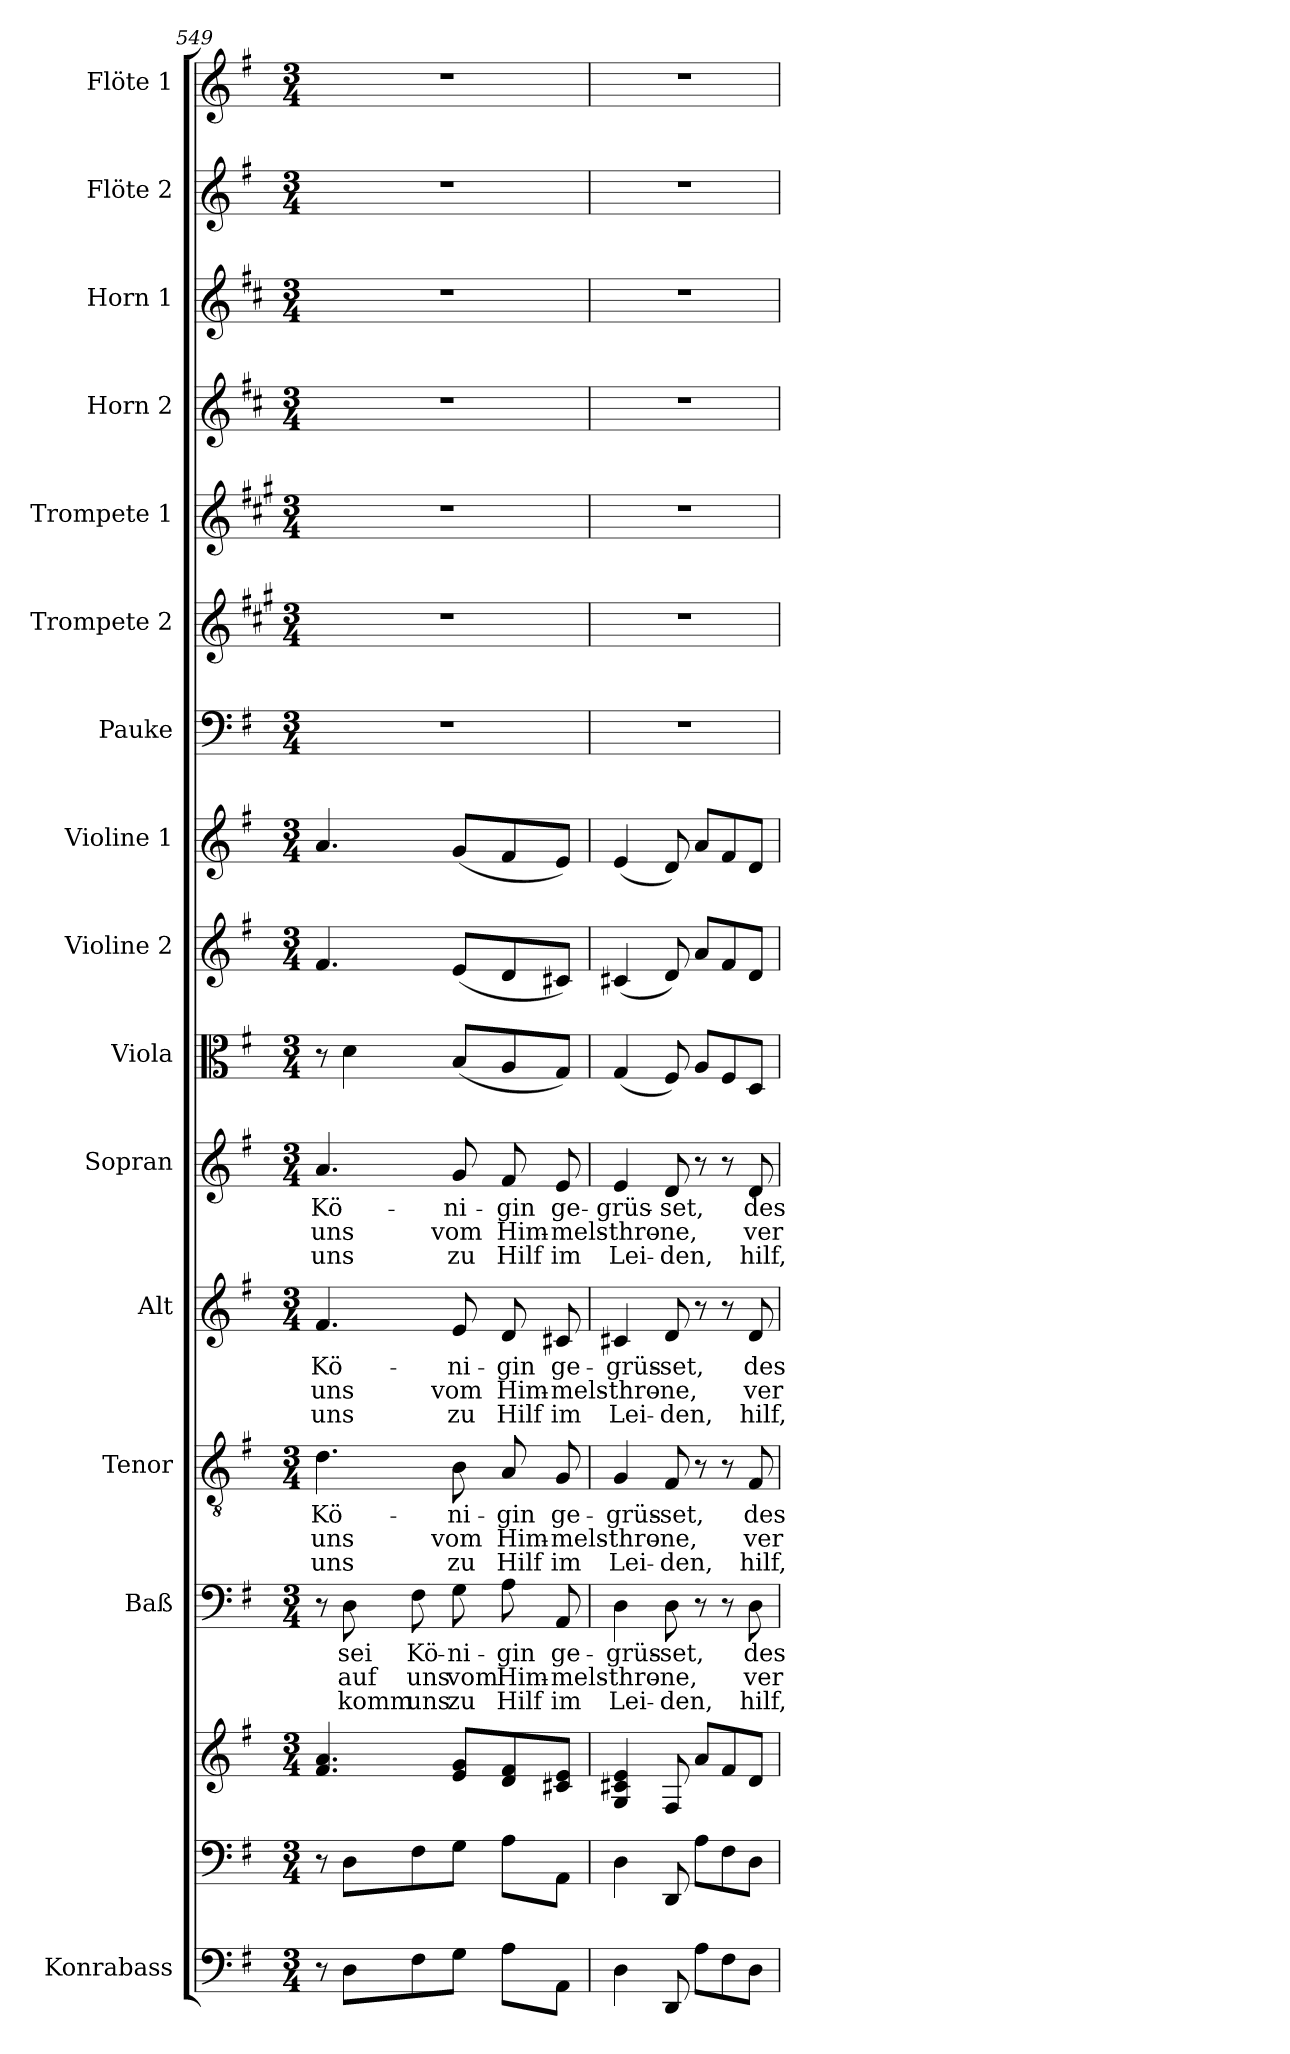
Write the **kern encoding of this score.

**kern	**kern	**kern	**kern	**text	**text	**text	**kern	**text	**text	**text	**kern	**text	**text	**text	**kern	**text	**text	**text	**kern	**kern	**kern	**kern	**kern	**kern	**kern	**kern	**kern	**kern
*part16	*part15	*part15	*part14	*part14	*part14	*part14	*part13	*part13	*part13	*part13	*part12	*part12	*part12	*part12	*part11	*part11	*part11	*part11	*part10	*part9	*part8	*part7	*part6	*part5	*part4	*part3	*part2	*part1
*staff17	*staff16	*staff15	*staff14	*staff14	*staff14	*staff14	*staff13	*staff13	*staff13	*staff13	*staff12	*staff12	*staff12	*staff12	*staff11	*staff11	*staff11	*staff11	*staff10	*staff9	*staff8	*staff7	*staff6	*staff5	*staff4	*staff3	*staff2	*staff1
*I"Konrabass	*	*	*I"Baß	*	*	*	*I"Tenor	*	*	*	*I"Alt	*	*	*	*I"Sopran	*	*	*	*I"Viola	*I"Violine 2	*I"Violine 1	*I"Pauke	*I"Trompete 2	*I"Trompete 1	*I"Horn 2	*I"Horn 1	*I"Flöte 2	*I"Flöte 1
*I'Kb.	*	*	*I'Baß	*	*	*	*I'Ten	*	*	*	*I'Alt	*	*	*	*I'Sop	*	*	*	*I'Vla.	*I'Vln. 2	*I'Vln. 1	*I'Pk.	*I'Trp. 2	*I'Trp. 1	*I'Hrn. 2	*I'Hrn. 1	*I'Fl. 2	*I'Fl. 1
*clefF4	*clefF4	*clefG2	*clefF4	*	*	*	*clefGv2	*	*	*	*clefG2	*	*	*	*clefG2	*	*	*	*clefC3	*clefG2	*clefG2	*clefF4	*clefG2	*clefG2	*clefG2	*clefG2	*clefG2	*clefG2
*ITrd7c12	*	*	*	*	*	*	*	*	*	*	*	*	*	*	*	*	*	*	*	*	*	*	*ITrd1c2	*ITrd1c2	*ITrd4c7	*ITrd4c7	*	*
*k[f#]	*k[f#]	*k[f#]	*k[f#]	*	*	*	*k[f#]	*	*	*	*k[f#]	*	*	*	*k[f#]	*	*	*	*k[f#]	*k[f#]	*k[f#]	*k[f#]	*k[f#]	*k[f#]	*k[f#]	*k[f#]	*k[f#]	*k[f#]
*G:	*G:	*G:	*G:	*	*	*	*G:	*	*	*	*G:	*	*	*	*G:	*	*	*	*G:	*G:	*G:	*G:	*G:	*G:	*G:	*G:	*G:	*G:
*M3/4	*M3/4	*M3/4	*M3/4	*	*	*	*M3/4	*	*	*	*M3/4	*	*	*	*M3/4	*	*	*	*M3/4	*M3/4	*M3/4	*M3/4	*M3/4	*M3/4	*M3/4	*M3/4	*M3/4	*M3/4
=549	=549	=549	=549	=549	=549	=549	=549	=549	=549	=549	=549	=549	=549	=549	=549	=549	=549	=549	=549	=549	=549	=549	=549	=549	=549	=549	=549	=549
!	!	!	!	!	!	!	!	!LO:LY:b	!LO:LY:b	!LO:LY:b	!	!LO:LY:b	!LO:LY:b	!LO:LY:b	!	!LO:LY:b	!LO:LY:b	!LO:LY:b	!	!	!	!	!	!	!	!	!	!
8r	8r	4.f#/ 4.a/	8r	.	.	.	4.d\	Kö-	uns	uns	4.f#/	Kö-	uns	uns	4.a/	Kö-	uns	uns	8r	4.f#/	4.a/	2.r	2.r	2.r	2.r	2.r	2.r	2.r
!	!	!	!	!LO:LY:b	!LO:LY:b	!LO:LY:b	!	!	!	!	!	!	!	!	!	!	!	!	!	!	!	!	!	!	!	!	!	!
8DD\L	8D\L	.	8D\	sei	auf	komm	.	.	.	.	.	.	.	.	.	.	.	.	4d\	.	.	.	.	.	.	.	.	.
!	!	!	!	!LO:LY:b	!LO:LY:b	!LO:LY:b	!	!	!	!	!	!	!	!	!	!	!	!	!	!	!	!	!	!	!	!	!	!
8FF#\	8F#\	.	8F#\	Kö-	uns	uns	.	.	.	.	.	.	.	.	.	.	.	.	.	.	.	.	.	.	.	.	.	.
!	!	!	!	!LO:LY:b	!LO:LY:b	!LO:LY:b	!	!LO:LY:b	!LO:LY:b	!LO:LY:b	!	!LO:LY:b	!LO:LY:b	!LO:LY:b	!	!LO:LY:b	!LO:LY:b	!LO:LY:b	!	!	!	!	!	!	!	!	!	!
8GG\J	8G\J	8e/ 8g/L	8G\	-ni-	vom	zu	8B\	-ni-	vom	zu	8e/	-ni-	vom	zu	8g/	-ni-	vom	zu	(<8B/L	(<8e/L	(<8g/L	.	.	.	.	.	.	.
!	!	!	!	!LO:LY:b	!LO:LY:b	!LO:LY:b	!	!LO:LY:b	!LO:LY:b	!LO:LY:b	!	!LO:LY:b	!LO:LY:b	!LO:LY:b	!	!LO:LY:b	!LO:LY:b	!LO:LY:b	!	!	!	!	!	!	!	!	!	!
8AA\L	8A\L	8d/ 8f#/	8A\	-gin	Him-	Hilf	8A/	-gin	Him-	Hilf	8d/	-gin	Him-	Hilf	8f#/	-gin	Him-	Hilf	8A/	8d/	8f#/	.	.	.	.	.	.	.
!	!	!	!	!LO:LY:b	!LO:LY:b	!LO:LY:b	!	!LO:LY:b	!LO:LY:b	!LO:LY:b	!	!LO:LY:b	!LO:LY:b	!LO:LY:b	!	!LO:LY:b	!LO:LY:b	!LO:LY:b	!	!	!	!	!	!	!	!	!	!
8AAA\J	8AA\J	8c#X/ 8e/J	8AA/	ge-	-mels-	im	8G/	ge-	-mels-	im	8c#X/	ge-	-mels-	im	8e/	ge-	-mels-	im	8G/J)	8c#X/J)	8e/J)	.	.	.	.	.	.	.
!!LO:PB:g=z
=550	=550	=550	=550	=550	=550	=550	=550	=550	=550	=550	=550	=550	=550	=550	=550	=550	=550	=550	=550	=550	=550	=550	=550	=550	=550	=550	=550	=550
!	!	!	!	!LO:LY:b	!LO:LY:b	!LO:LY:b	!	!LO:LY:b	!LO:LY:b	!LO:LY:b	!	!LO:LY:b	!LO:LY:b	!LO:LY:b	!	!LO:LY:b	!LO:LY:b	!LO:LY:b	!	!	!	!	!	!	!	!	!	!
4DD\	4D\	4G/ 4c#X/ 4e/	4D\	-grüs-	-thro-	Lei-	4G/	-grüs-	-thro-	Lei-	4c#X/	-grüs-	-thro-	Lei-	4e/	-grüs-	-thro-	Lei-	(<4G/	(<4c#X/	(<4e/	2.r	2.r	2.r	2.r	2.r	2.r	2.r
!	!	!	!	!LO:LY:b	!LO:LY:b	!LO:LY:b	!	!LO:LY:b	!LO:LY:b	!LO:LY:b	!	!LO:LY:b	!LO:LY:b	!LO:LY:b	!	!LO:LY:b	!LO:LY:b	!LO:LY:b	!	!	!	!	!	!	!	!	!	!
8DDD/	8DD/	8F#/	8D\	-set,	-ne,	-den,	8F#/	-set,	-ne,	-den,	8d/	-set,	-ne,	-den,	8d/	-set,	-ne,	-den,	8F#/)	8d/)	8d/)	.	.	.	.	.	.	.
8AA\L	8A\L	8a/L	8r	.	.	.	8r	.	.	.	8r	.	.	.	8r	.	.	.	8A/L	8a/L	8a/L	.	.	.	.	.	.	.
8FF#\	8F#\	8f#/	8r	.	.	.	8r	.	.	.	8r	.	.	.	8r	.	.	.	8F#/	8f#/	8f#/	.	.	.	.	.	.	.
!	!	!	!	!LO:LY:b	!LO:LY:b	!LO:LY:b	!	!LO:LY:b	!LO:LY:b	!LO:LY:b	!	!LO:LY:b	!LO:LY:b	!LO:LY:b	!	!LO:LY:b	!LO:LY:b	!LO:LY:b	!	!	!	!	!	!	!	!	!	!
8DD\J	8D\J	8d/J	8D\	des	ver-	hilf,	8F#/	des	ver-	hilf,	8d/	des	ver-	hilf,	8d/	des	ver-	hilf,	8D/J	8d/J	8d/J	.	.	.	.	.	.	.
=	=	=	=	=	=	=	=	=	=	=	=	=	=	=	=	=	=	=	=	=	=	=	=	=	=	=	=	=
*-	*-	*-	*-	*-	*-	*-	*-	*-	*-	*-	*-	*-	*-	*-	*-	*-	*-	*-	*-	*-	*-	*-	*-	*-	*-	*-	*-	*-
